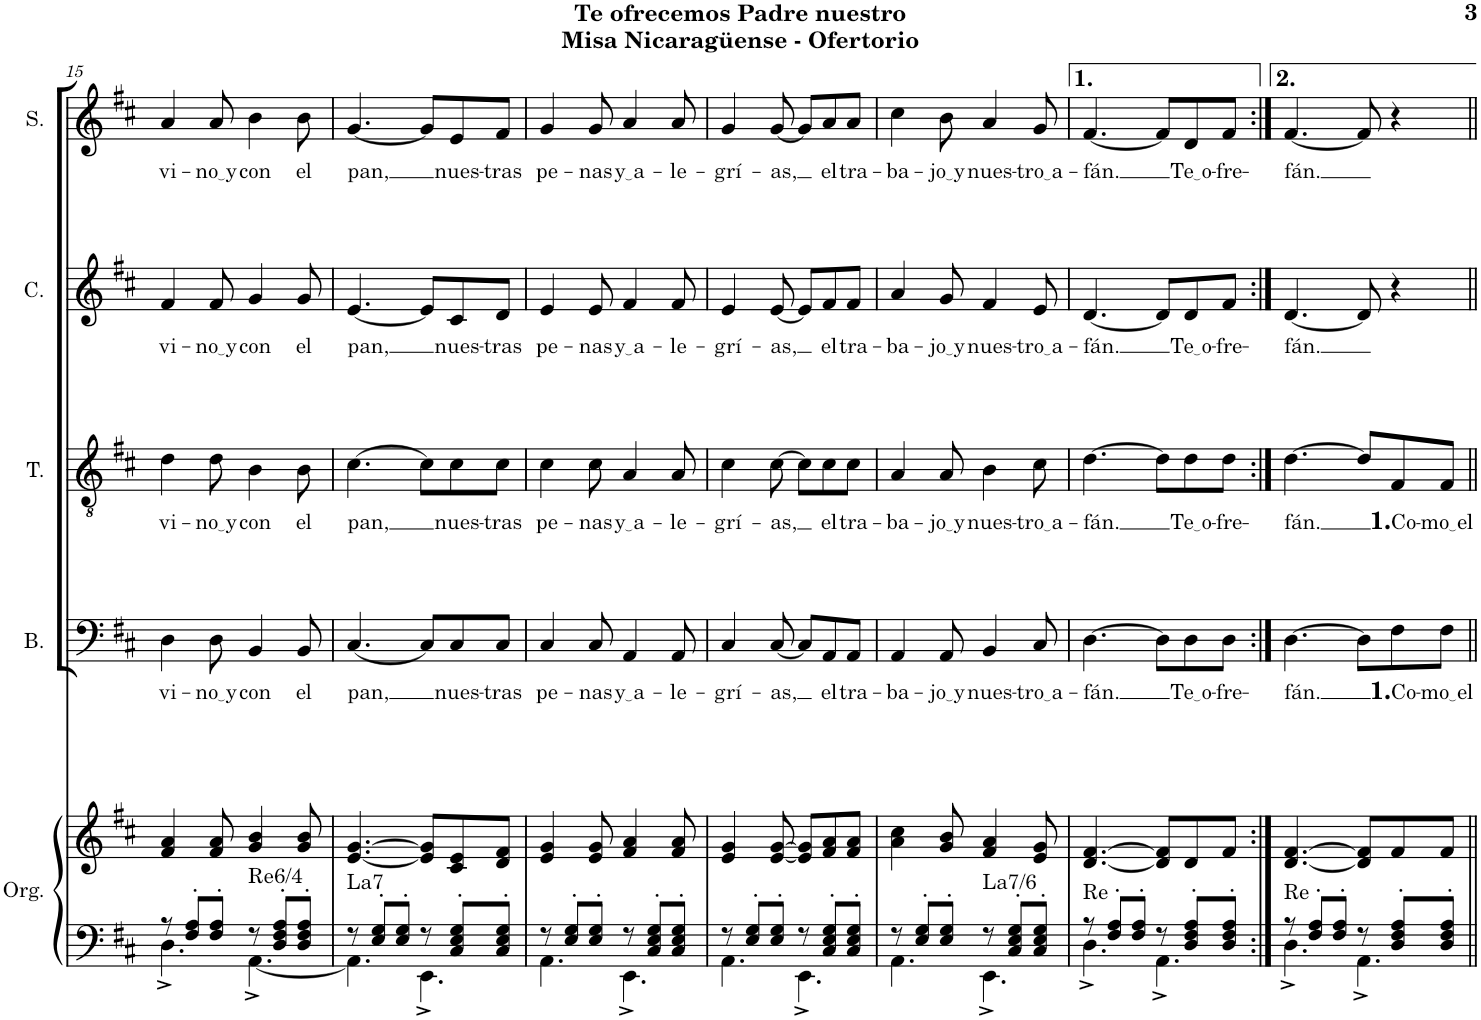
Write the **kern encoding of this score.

**kern	**kern	**harte	**kern	**text	**kern	**text	**kern	**text	**kern	**text
*part5	*part5	*part5	*part4	*part4	*part3	*part3	*part2	*part2	*part1	*part1
*staff6	*staff5	*	*staff4	*staff4	*staff3	*staff3	*staff2	*staff2	*staff1	*staff1
*I"Órgano	*	*	*I"Bajo	*	*I"Tenor	*	*I"Contralto	*	*I"Soprano	*
*	*	*	*I'B.	*	*I'T.	*	*I'C.	*	*I'S.	*
!!LO:PB:g=z
*clefF4	*clefG2	*	*clefF4	*	*clefGv2	*	*clefG2	*	*clefG2	*
*k[f#c#]	*k[f#c#]	*	*k[f#c#]	*	*k[f#c#]	*	*k[f#c#]	*	*k[f#c#]	*
*M6/8	*M6/8	*	*M6/8	*	*M6/8	*	*M6/8	*	*M6/8	*
=15	=15	=15	=15	=15	=15	=15	=15	=15	=15	=15
*^	*	*	*	*	*	*	*	*	*	*
!	!	!	!	!	!LO:LY:b	!	!LO:LY:b	!	!LO:LY:b	!	!LO:LY:b
8r	4.D^\	4f#/ 4a/	.	4D\	vi-	4d\	vi-	4f#/	vi-	4a/	vi-
8F#/' 8A/'L	.	.	.	.	.	.	.	.	.	.	.
!	!	!	!	!	!LO:LY:b	!	!LO:LY:b	!	!LO:LY:b	!	!LO:LY:b
8F#/' 8A/'J	.	8f#/ 8a/	.	8D\	no y	8d\	no y	8f#/	no y	8a/	no y
!	!	!	!LO:H:kt=Re6/4	!	!LO:LY:b	!	!LO:LY:b	!	!LO:LY:b	!	!LO:LY:b
8r	[4.AA^\	4g/ 4b/	N	4BB/	con	4B\	con	4g/	con	4b\	con
8D/' 8F#/' 8A/'L	.	.	.	.	.	.	.	.	.	.	.
!	!	!	!	!	!LO:LY:b	!	!LO:LY:b	!	!LO:LY:b	!	!LO:LY:b
8D/' 8F#/' 8A/'J	.	8g/ 8b/	.	8BB/	el	8B\	el	8g/	el	8b\	el
=16	=16	=16	=16	=16	=16	=16	=16	=16	=16	=16	=16
!	!	!	!LO:H:kt=La7	!	!LO:LY:b	!	!LO:LY:b	!	!LO:LY:b	!	!LO:LY:b
8r	4.AA\]	[4.e/ [4.g/	N	[4.C#/	pan,	[4.c#\	pan,	[4.e/	pan,	[4.g/	pan,
8E/' 8G/'L	.	.	.	.	.	.	.	.	.	.	.
8E/' 8G/'J	.	.	.	.	.	.	.	.	.	.	.
8r	4.EE^\	8e/] 8g/]L	.	8C#/L]	.	8c#\L]	.	8e/L]	.	8g/L]	.
!	!	!	!	!	!LO:LY:b	!	!LO:LY:b	!	!LO:LY:b	!	!LO:LY:b
8C#/' 8E/' 8G/'L	.	8c#/ 8e/	.	8C#/	nues-	8c#\	nues-	8c#/	nues-	8e/	nues-
!	!	!	!	!	!LO:LY:b	!	!LO:LY:b	!	!LO:LY:b	!	!LO:LY:b
8C#/' 8E/' 8G/'J	.	8d/ 8f#/J	.	8C#/J	-tras	8c#\J	-tras	8d/J	-tras	8f#/J	-tras
=17	=17	=17	=17	=17	=17	=17	=17	=17	=17	=17	=17
!	!	!	!	!	!LO:LY:b	!	!LO:LY:b	!	!LO:LY:b	!	!LO:LY:b
8r	4.AA\	4e/ 4g/	.	4C#/	pe-	4c#\	pe-	4e/	pe-	4g/	pe-
8E/' 8G/'L	.	.	.	.	.	.	.	.	.	.	.
!	!	!	!	!	!LO:LY:b	!	!LO:LY:b	!	!LO:LY:b	!	!LO:LY:b
8E/' 8G/'J	.	8e/ 8g/	.	8C#/	-nas	8c#\	-nas	8e/	-nas	8g/	-nas
!	!	!	!	!	!LO:LY:b	!	!LO:LY:b	!	!LO:LY:b	!	!LO:LY:b
8r	4.EE^\	4f#/ 4a/	.	4AA/	y a	4A/	y a	4f#/	y a	4a/	y a
8C#/' 8E/' 8G/'L	.	.	.	.	.	.	.	.	.	.	.
!	!	!	!	!	!LO:LY:b	!	!LO:LY:b	!	!LO:LY:b	!	!LO:LY:b
8C#/' 8E/' 8G/'J	.	8f#/ 8a/	.	8AA/	-le-	8A/	-le-	8f#/	-le-	8a/	-le-
=18	=18	=18	=18	=18	=18	=18	=18	=18	=18	=18	=18
!	!	!	!	!	!LO:LY:b	!	!LO:LY:b	!	!LO:LY:b	!	!LO:LY:b
8r	4.AA\	4e/ 4g/	.	4C#/	-grí-	4c#\	-grí-	4e/	-grí-	4g/	-grí-
8E/' 8G/'L	.	.	.	.	.	.	.	.	.	.	.
!	!	!	!	!	!LO:LY:b	!	!LO:LY:b	!	!LO:LY:b	!	!LO:LY:b
8E/' 8G/'J	.	[8e/ [8g/	.	[8C#/	-as,	[8c#\	-as,	[8e/	-as,	[8g/	-as,
8r	4.EE^\	8e/] 8g/]L	.	8C#/L]	.	8c#\L]	.	8e/L]	.	8g/L]	.
!	!	!	!	!	!LO:LY:b	!	!LO:LY:b	!	!LO:LY:b	!	!LO:LY:b
8C#/' 8E/' 8G/'L	.	8f#/ 8a/	.	8AA/	el	8c#\	el	8f#/	el	8a/	el
!	!	!	!	!	!LO:LY:b	!	!LO:LY:b	!	!LO:LY:b	!	!LO:LY:b
8C#/' 8E/' 8G/'J	.	8f#/ 8a/J	.	8AA/J	tra-	8c#\J	tra-	8f#/J	tra-	8a/J	tra-
=19	=19	=19	=19	=19	=19	=19	=19	=19	=19	=19	=19
!	!	!	!	!	!LO:LY:b	!	!LO:LY:b	!	!LO:LY:b	!	!LO:LY:b
8r	4.AA\	4a\ 4cc#\	.	4AA/	-ba-	4A/	-ba-	4a/	-ba-	4cc#\	-ba-
8E/' 8G/'L	.	.	.	.	.	.	.	.	.	.	.
!	!	!	!	!	!LO:LY:b	!	!LO:LY:b	!	!LO:LY:b	!	!LO:LY:b
8E/' 8G/'J	.	8g/ 8b/	.	8AA/	jo y	8A/	jo y	8g/	jo y	8b\	jo y
!	!	!	!LO:H:kt=La7/6	!	!LO:LY:b	!	!LO:LY:b	!	!LO:LY:b	!	!LO:LY:b
8r	4.EE^\	4f#/ 4a/	N	4BB/	nues-	4B\	nues-	4f#/	nues-	4a/	nues-
8C#/' 8E/' 8G/'L	.	.	.	.	.	.	.	.	.	.	.
!	!	!	!	!	!LO:LY:b	!	!LO:LY:b	!	!LO:LY:b	!	!LO:LY:b
8C#/' 8E/' 8G/'J	.	8e/ 8g/	.	8C#/	tro a	8c#\	tro a	8e/	tro a	8g/	tro a
=20	=20	=20	=20	=20	=20	=20	=20	=20	=20	=20	=20
!	!	!	!LO:H:kt=Re	!	!LO:LY:b	!	!LO:LY:b	!	!LO:LY:b	!	!LO:LY:b
8r	4.D^\	[4.d/ [4.f#/	N	[4.D\	-fán.	[4.d\	-fán.	[4.d/	-fán.	[4.f#/	-fán.
8F#/' 8A/'L	.	.	.	.	.	.	.	.	.	.	.
8F#/' 8A/'J	.	.	.	.	.	.	.	.	.	.	.
8r	4.AA^\	8d/] 8f#/]L	.	8D\L]	.	8d\L]	.	8d/L]	.	8f#/L]	.
!	!	!	!	!	!LO:LY:b	!	!LO:LY:b	!	!LO:LY:b	!	!LO:LY:b
8D/' 8F#/' 8A/'L	.	8d/	.	8D\	Te o	8d\	Te o	8d/	Te o	8d/	Te o
!	!	!	!	!	!LO:LY:b	!	!LO:LY:b	!	!LO:LY:b	!	!LO:LY:b
8D/' 8F#/' 8A/'J	.	8f#/J	.	8D\J	-fre-	8d\J	-fre-	8f#/J	-fre-	8f#/J	-fre-
=21:|!	=21:|!	=21:|!	=21:|!	=21:|!	=21:|!	=21:|!	=21:|!	=21:|!	=21:|!	=21:|!	=21:|!
!	!	!	!LO:H:kt=Re	!	!LO:LY:b	!	!LO:LY:b	!	!LO:LY:b	!	!LO:LY:b
8r	4.D^\	[4.d/ [4.f#/	N	[4.D\	-fán.	[4.d\	-fán.	[4.d/	-fán.	[4.f#/	-fán.
8F#/' 8A/'L	.	.	.	.	.	.	.	.	.	.	.
8F#/' 8A/'J	.	.	.	.	.	.	.	.	.	.	.
8r	4.AA^\	8d/] 8f#/]L	.	8D\L]	.	8d/L]	.	8d/]	.	8f#/]	.
!	!	!	!	!	!LO:LY:b	!	!LO:LY:b	!	!	!	!
8D/' 8F#/' 8A/'L	.	8f#/	.	8F#\	1. Co	8F#/	1. Co	4r	.	4r	.
!	!	!	!	!	!LO:LY:b	!	!LO:LY:b	!	!	!	!
8D/' 8F#/' 8A/'J	.	8f#/J	.	8F#\J	mo el	8F#/J	mo el	.	.	.	.
*v	*v	*	*	*	*	*	*	*	*	*	*
=||	=||	=||	=||	=||	=||	=||	=||	=||	=||	=||
*-	*-	*-	*-	*-	*-	*-	*-	*-	*-	*-
